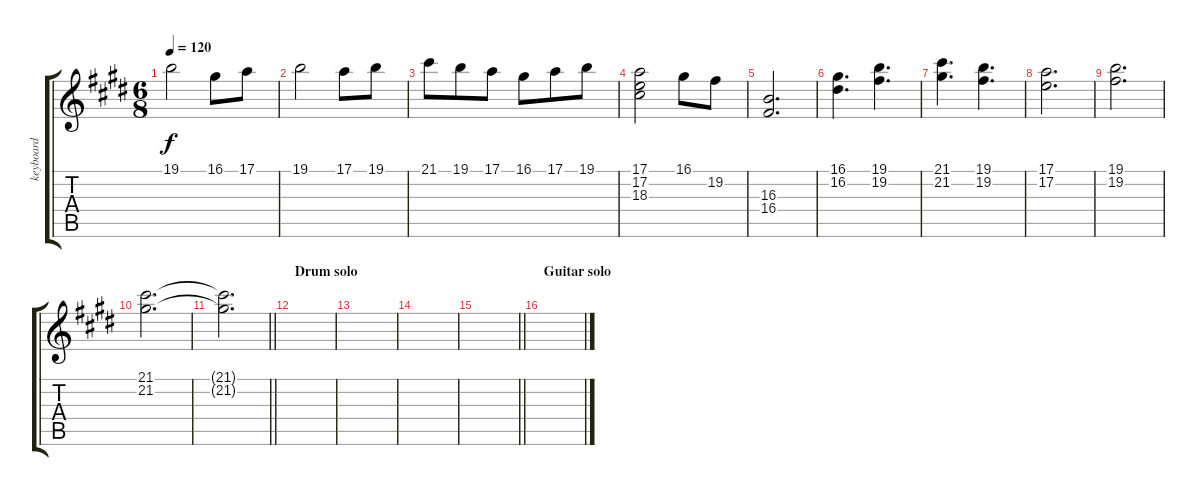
\track ("keyboard" "keyboard") {instrument stringensemble1}
\staff {score tabs}
\tuning (E4 B3 G3 D3 A2 E2) {hide}
\ts (6 8)
\tempo 120
\clef g2
\ks e
19.1.2{dy f} 16.1.8 17.1.8 |
19.1.2 17.1.8 19.1.8 |
21.1.8 19.1.8 17.1.8 16.1.8 17.1.8 19.1.8 |
(17.1 17.2 18.3).2 16.1.8 19.2.8 |
(16.3 16.4).2{d} |
(16.1 16.2).4{d} (19.1 19.2).4{d} |
(21.1 21.2).4{d} (19.1 19.2).4{d} |
(17.1 17.2).2{d} |
(19.1 19.2).2{d} |
(21.1 21.2).2{d} |
\barLineRight lightlight
(21.1{t} 21.2{t}).2{d} |
\section ("" "Drum solo")
|
|
|
\barLineRight lightlight
|
\section ("" "Guitar solo")
